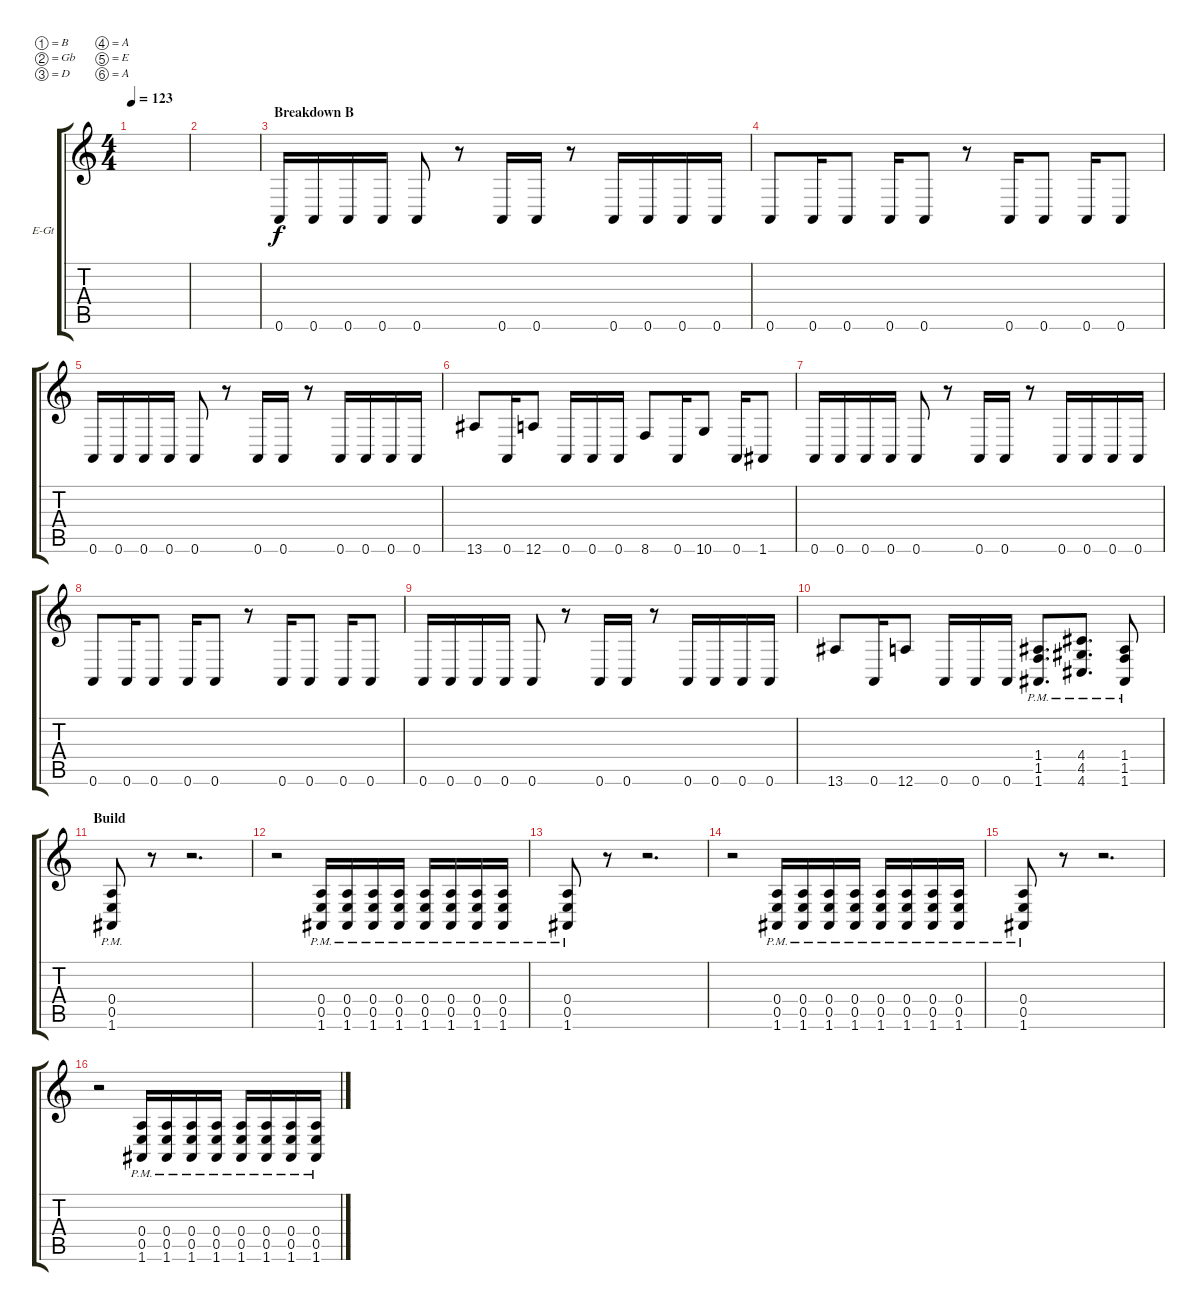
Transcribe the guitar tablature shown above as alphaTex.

\bracketExtendMode groupsimilarinstruments
\firstSystemTrackNameOrientation horizontal
\otherSystemsTrackNameOrientation horizontal
\track ("Rhythm Guitar 1" "E-Gt") {instrument distortionguitar}
\staff {score tabs}
\tuning (B3 Gb3 D3 A2 E2 A1)
\ts (4 4)
\tempo 123
\clef g2
\ks aminor
|
|
\section ("" "Breakdown B")
0.6.16 0.6.16 0.6.16 0.6.16 0.6.8 r.8 0.6.16 0.6.16 r.8 0.6.16 0.6.16 0.6.16 0.6.16 |
0.6.8 0.6.16 0.6.8 0.6.16 0.6.8 r.8 0.6.16 0.6.8 0.6.16 0.6.8 |
0.6.16 0.6.16 0.6.16 0.6.16 0.6.8 r.8 0.6.16 0.6.16 r.8 0.6.16 0.6.16 0.6.16 0.6.16 |
13.6.8 0.6.16 12.6.8 0.6.16 0.6.16 0.6.16 8.6.8 0.6.16 10.6.8 0.6.16 1.6.8 |
0.6.16 0.6.16 0.6.16 0.6.16 0.6.8 r.8 0.6.16 0.6.16 r.8 0.6.16 0.6.16 0.6.16 0.6.16 |
0.6.8 0.6.16 0.6.8 0.6.16 0.6.8 r.8 0.6.16 0.6.8 0.6.16 0.6.8 |
0.6.16 0.6.16 0.6.16 0.6.16 0.6.8 r.8 0.6.16 0.6.16 r.8 0.6.16 0.6.16 0.6.16 0.6.16 |
13.6.8 0.6.16 12.6.8 0.6.16 0.6.16 0.6.16 (1.6{pm} 1.5{pm} 1.4{pm}).8{d} (4.6{pm} 4.4{pm} 4.5{pm}).8{d} (1.6{pm} 1.5{pm} 1.4{pm}).8 |
\section ("" "Build")
(1.6{pm} 0.5{pm} 0.4{pm}).8 r.8 r.2{d} |
r.2 (1.6{pm} 0.5{pm} 0.4{pm}).16 (1.6{pm} 0.5{pm} 0.4{pm}).16 (1.6{pm} 0.5{pm} 0.4{pm}).16 (1.6{pm} 0.5{pm} 0.4{pm}).16 (1.6{pm} 0.5{pm} 0.4{pm}).16 (1.6{pm} 0.5{pm} 0.4{pm}).16 (1.6{pm} 0.5{pm} 0.4{pm}).16 (1.6{pm} 0.5{pm} 0.4{pm}).16 |
(1.6{pm} 0.5{pm} 0.4{pm}).8 r.8 r.2{d} |
r.2 (1.6{pm} 0.5{pm} 0.4{pm}).16 (1.6{pm} 0.5{pm} 0.4{pm}).16 (1.6{pm} 0.5{pm} 0.4{pm}).16 (1.6{pm} 0.5{pm} 0.4{pm}).16 (1.6{pm} 0.5{pm} 0.4{pm}).16 (1.6{pm} 0.5{pm} 0.4{pm}).16 (1.6{pm} 0.5{pm} 0.4{pm}).16 (1.6{pm} 0.5{pm} 0.4{pm}).16 |
(1.6{pm} 0.5{pm} 0.4{pm}).8 r.8 r.2{d} |
r.2 (1.6{pm} 0.5{pm} 0.4{pm}).16 (1.6{pm} 0.5{pm} 0.4{pm}).16 (1.6{pm} 0.5{pm} 0.4{pm}).16 (1.6{pm} 0.5{pm} 0.4{pm}).16 (1.6{pm} 0.5{pm} 0.4{pm}).16 (1.6{pm} 0.5{pm} 0.4{pm}).16 (1.6{pm} 0.5{pm} 0.4{pm}).16 (1.6{pm} 0.5{pm} 0.4{pm}).16
